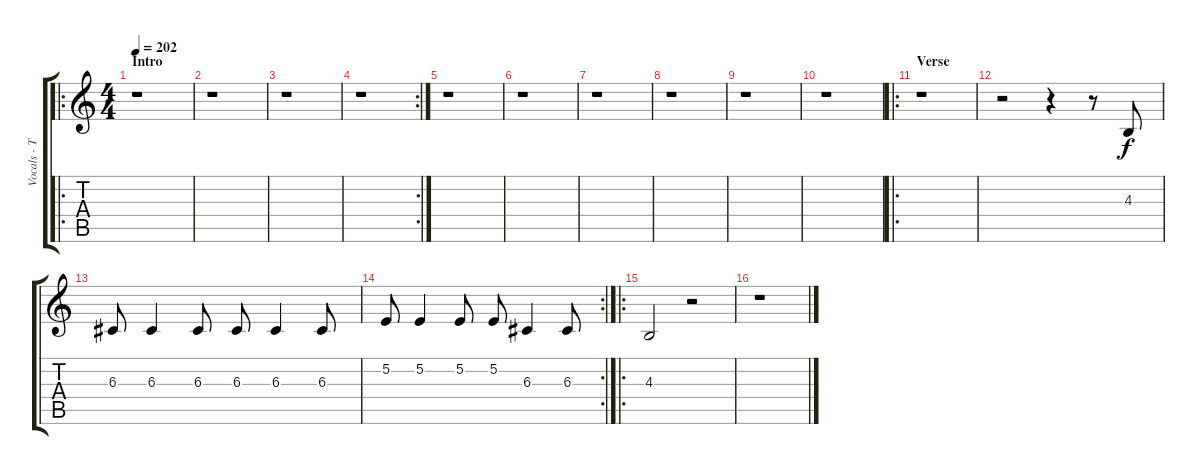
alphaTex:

\track ("Vocals - Tom" "Vocals - T") {instrument tenorsax}
\staff {score tabs}
\tuning (E4 B3 G3 D3 A2 E2) {hide}
\ro
\ts (4 4)
\section ("" "Intro")
\tempo 202
\clef g2
\ks c
r.1{dy f instrument tenorsax} |
r.1 |
r.1 |
\rc 2
r.1 |
r.1 |
r.1 |
r.1 |
r.1 |
r.1 |
r.1 |
\ro
\section ("" "Verse")
r.1 |
r.2 r.4 r.8 4.3.8 |
6.3.8 6.3.4 6.3.8 6.3.8 6.3.4 6.3.8 |
\rc 2
5.2.8 5.2.4 5.2.8 5.2.8 6.3.4 6.3.8 |
\ro
4.3.2 r.2 |
r.1
